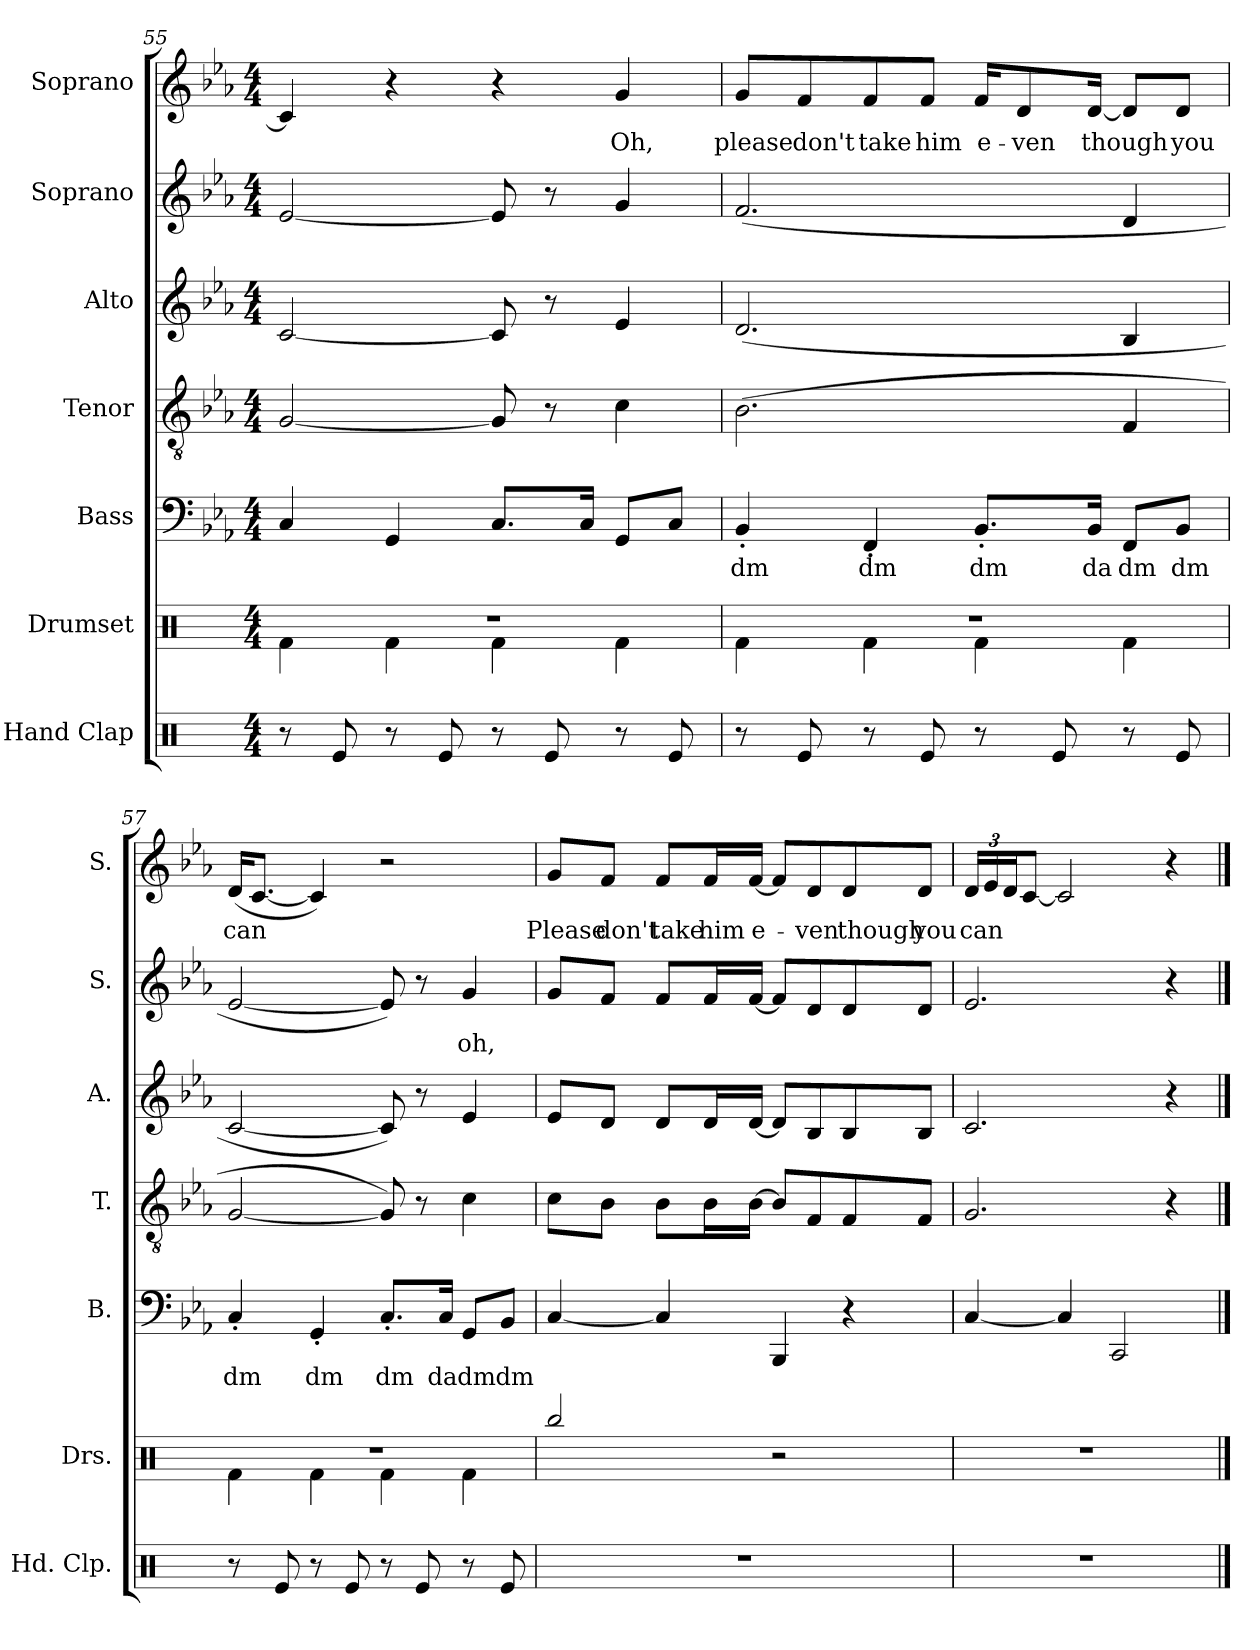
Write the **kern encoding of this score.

**kern	**kern	**kern	**text	**kern	**kern	**kern	**text	**kern	**text
*part7	*part6	*part5	*part5	*part4	*part3	*part2	*part2	*part1	*part1
*staff7	*staff6	*staff5	*staff5	*staff4	*staff3	*staff2	*staff2	*staff1	*staff1
*I"Hand Clap	*I"Drumset	*I"Bass	*	*I"Tenor	*I"Alto	*I"Soprano	*	*I"Soprano	*
*I'Hd. Clp.	*I'Drs.	*I'B.	*	*I'T.	*I'A.	*I'S.	*	*I'S.	*
!!LO:PB:g=z
*clefX	*clefX	*clefF4	*	*clefGv2	*clefG2	*clefG2	*	*clefG2	*
*k[]	*k[]	*k[b-e-a-]	*	*k[b-e-a-]	*k[b-e-a-]	*k[b-e-a-]	*	*k[b-e-a-]	*
*M4/4	*M4/4	*M4/4	*	*M4/4	*M4/4	*M4/4	*	*M4/4	*
=55	=55	=55	=55	=55	=55	=55	=55	=55	=55
*	*^	*	*	*	*	*	*	*	*
8r	1r	4Rf\	4C/	.	[2G/	[2c/	[2e-/	.	4c/]	.
8Re/	.	.	.	.	.	.	.	.	.	.
8r	.	4Rf\	4GG/	.	.	.	.	.	4r	.
8Re/	.	.	.	.	.	.	.	.	.	.
8r	.	4Rf\	8.C/L	.	8G/]	8c/]	8e-/]	.	4r	.
8Re/	.	.	.	.	8r	8r	8r	.	.	.
.	.	.	16C/Jk	.	.	.	.	.	.	.
8r	.	4Rf\	8GG/L	.	4c\	4e-/	4g/	.	4g/	Oh,
8Re/	.	.	8C/J	.	.	.	.	.	.	.
=56	=56	=56	=56	=56	=56	=56	=56	=56	=56	=56
8r	1r	4Rf\	4BB-'/	dm	(2.B-\	(2.d/	(2.f/	.	8g/L	please
8Re/	.	.	.	.	.	.	.	.	8f/	don't
8r	.	4Rf\	4FF'/	dm	.	.	.	.	8f/	take
8Re/	.	.	.	.	.	.	.	.	8f/J	him
8r	.	4Rf\	8.BB-'/L	dm	.	.	.	.	16f/KL	e-
.	.	.	.	.	.	.	.	.	8d/	-ven
8Re/	.	.	.	.	.	.	.	.	.	.
.	.	.	16BB-/Jk	da	.	.	.	.	[16d/Jk	though
8r	.	4Rf\	8FF/L	dm	4F/	4B-/	4d/	.	8d/L]	.
8Re/	.	.	8BB-/J	dm	.	.	.	.	8d/J	you
!!LO:PB:g=z
=57	=57	=57	=57	=57	=57	=57	=57	=57	=57	=57
8r	1r	4Rf\	4C'/	dm	[2G/	[2c/	[2e-/	.	(16d/KL	can
.	.	.	.	.	.	.	.	.	[8.c/J	.
8Re/	.	.	.	.	.	.	.	.	.	.
8r	.	4Rf\	4GG'/	dm	.	.	.	.	4c/])	.
8Re/	.	.	.	.	.	.	.	.	.	.
8r	.	4Rf\	8.C'/L	dm	8G/])	8c/])	8e-/])	.	2r	.
8Re/	.	.	.	.	8r	8r	8r	.	.	.
.	.	.	16C/Jk	da	.	.	.	.	.	.
8r	.	4Rf\	8GG/L	dm	4c\	4e-/	4g/	oh,	.	.
8Re/	.	.	8BB-/J	dm	.	.	.	.	.	.
*	*v	*v	*	*	*	*	*	*	*	*
=58	=58	=58	=58	=58	=58	=58	=58	=58	=58
1r	2Rbb/	[4C/	.	8c\L	8e-/L	8g/L	.	8g/L	Please
.	.	.	.	8B-\J	8d/J	8f/J	.	8f/J	don't
.	.	4C/]	.	8B-\L	8d/L	8f/L	.	8f/L	take
.	.	.	.	16B-\L	16d/L	16f/L	.	16f/L	him
.	.	.	.	[16B-\JJ	[16d/JJ	[16f/JJ	.	[16f/JJ	e-
.	2r	4BBB-/	.	8B-/L]	8d/L]	8f/L]	.	8f/L]	.
.	.	.	.	8F/	8B-/	8d/	.	8d/	-ven
.	.	4r	.	8F/	8B-/	8d/	.	8d/	though
.	.	.	.	8F/J	8B-/J	8d/J	.	8d/J	you
!!LO:LB:g=z
=59	=59	=59	=59	=59	=59	=59	=59	=59	=59
*	*	*	*	*	*	*	*	*Xbrackettup	*
1r	1r	[4C/	.	2.G/	2.c/	2.e-/	.	24d/LL	can
.	.	.	.	.	.	.	.	24e-/	.
.	.	.	.	.	.	.	.	24d/J	.
.	.	.	.	.	.	.	.	[8c/J	.
.	.	4C/]	.	.	.	.	.	2c/]	.
.	.	2CC/	.	.	.	.	.	.	.
.	.	.	.	4r	4r	4r	.	4r	.
==	==	==	==	==	==	==	==	==	==
*-	*-	*-	*-	*-	*-	*-	*-	*-	*-
